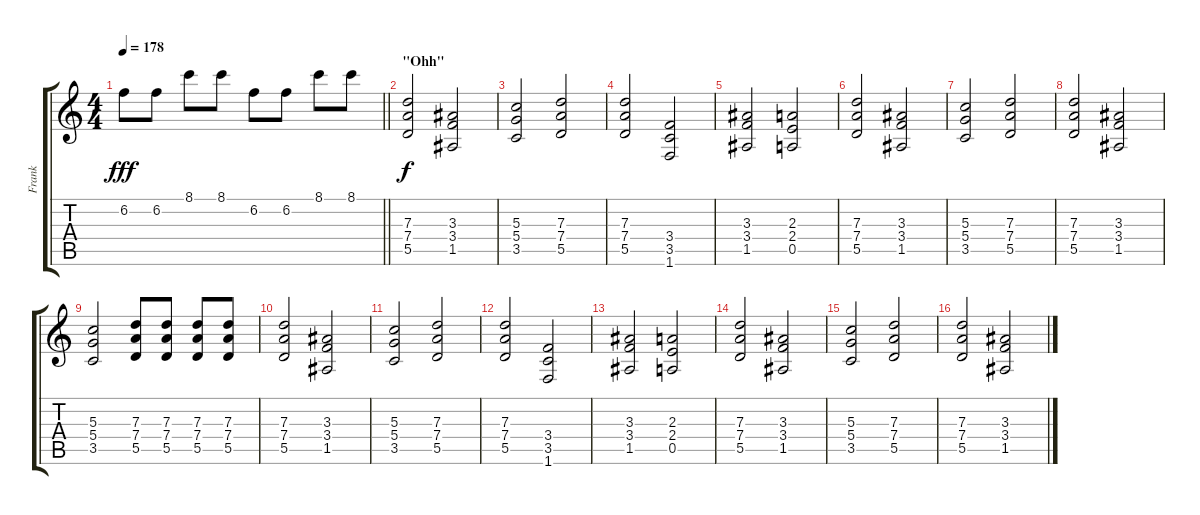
\track ("Frank" "Frank") {instrument distortionguitar}
\staff {score tabs}
\tuning (E4 B3 G3 D3 A2 E2) {hide}
\ts (4 4)
\tempo 178
\clef g2
\barLineRight lightlight
\ks c
6.2.8{dy fff} 6.2.8 8.1.8 8.1.8 6.2.8 6.2.8 8.1.8 8.1.8 |
\section ("" "\"Ohh\"")
(7.3 7.4 5.5).2{dy f instrument distortionguitar} (3.3 3.4 1.5).2 |
(5.3 5.4 3.5).2 (7.3 7.4 5.5).2 |
(7.3 7.4 5.5).2 (3.4 3.5 1.6).2 |
(3.3 3.4 1.5).2 (2.3 2.4 0.5).2 |
(7.3 7.4 5.5).2 (3.3 3.4 1.5).2 |
(5.3 5.4 3.5).2 (7.3 7.4 5.5).2 |
(7.3 7.4 5.5).2 (3.3 3.4 1.5).2 |
(5.3 5.4 3.5).2 (7.3 7.4 5.5).8 (7.3 7.4 5.5).8 (7.3 7.4 5.5).8 (7.3 7.4 5.5).8 |
(7.3 7.4 5.5).2{volume 8} (3.3 3.4 1.5).2 |
(5.3 5.4 3.5).2 (7.3 7.4 5.5).2 |
(7.3 7.4 5.5).2 (3.4 3.5 1.6).2 |
(3.3 3.4 1.5).2 (2.3 2.4 0.5).2 |
(7.3 7.4 5.5).2{volume 0} (3.3 3.4 1.5).2 |
(5.3 5.4 3.5).2 (7.3 7.4 5.5).2 |
(7.3 7.4 5.5).2 (3.3 3.4 1.5).2
